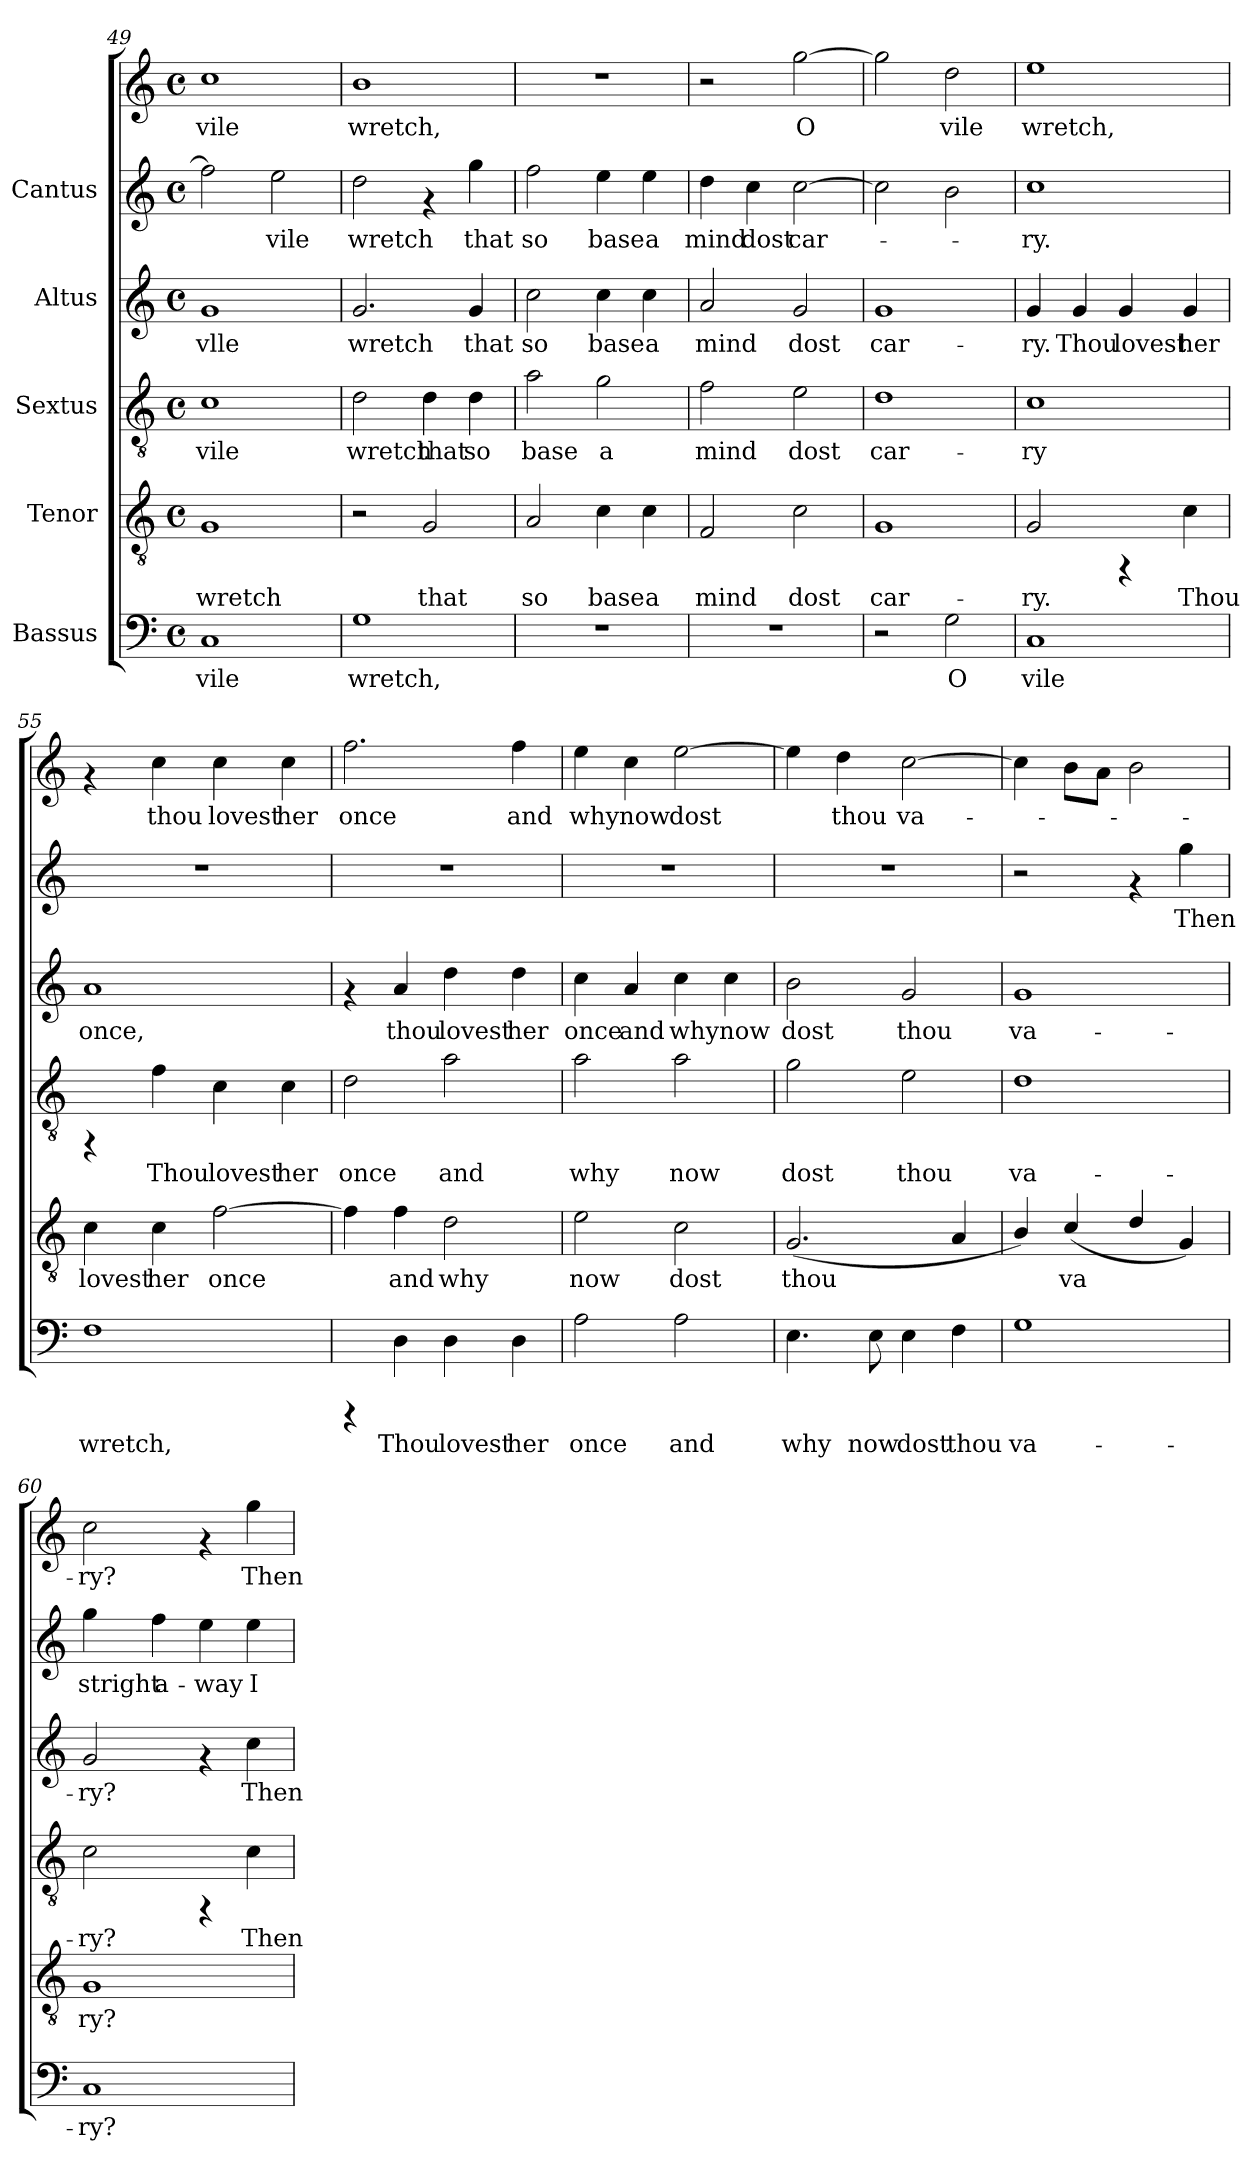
**kern	**text	**kern	**text	**kern	**text	**kern	**text	**kern	**text	**kern	**text
*part5	*part5	*part4	*part4	*part3	*part3	*part2	*part2	*part1	*part1	*part1	*part1
*staff6	*staff6	*staff5	*staff5	*staff4	*staff4	*staff3	*staff3	*staff2	*staff2	*staff1	*staff1
*I"Bassus	*	*I"Tenor	*	*I"Sextus	*	*I"Altus	*	*I"Cantus	*	*	*
*clefF4	*	*clefGv2	*	*clefGv2	*	*clefG2	*	*clefG2	*	*clefG2	*
*M4/4	*	*M4/4	*	*M4/4	*	*M4/4	*	*M4/4	*	*M4/4	*
*met(c)	*	*met(c)	*	*met(c)	*	*met(c)	*	*met(c)	*	*met(c)	*
=49	=49	=49	=49	=49	=49	=49	=49	=49	=49	=49	=49
!	!LO:LY:b:cj	!	!LO:LY:b:cj	!	!LO:LY:b:cj	!	!LO:LY:b:cj	!	!LO:LY:b:cj	!	!LO:LY:b:cj
1C	vile	1G	wretch	1c	vile	1g	vlle	2ff\]	.	1cc	vile
!	!	!	!	!	!	!	!	!	!LO:LY:b:cj	!	!
.	.	.	.	.	.	.	.	2ee\	vile	.	.
=50	=50	=50	=50	=50	=50	=50	=50	=50	=50	=50	=50
!	!LO:LY:b:cj	!	!	!	!LO:LY:b:cj	!	!LO:LY:b:cj	!	!LO:LY:b:cj	!	!LO:LY:b:cj
1G	wretch,	2r	.	2d\	wretch	2.g/	wretch	2dd\	wretch	1b	wretch,
!	!	!	!LO:LY:b:cj	!	!LO:LY:b:cj	!	!	!	!	!	!
.	.	2G/	that	4d\	that	.	.	4rf	.	.	.
!	!	!	!	!	!LO:LY:b:cj	!	!LO:LY:b:cj	!	!LO:LY:b:cj	!	!
.	.	.	.	4d\	so	4g/	that	4gg\	that	.	.
=51	=51	=51	=51	=51	=51	=51	=51	=51	=51	=51	=51
!	!	!	!LO:LY:b:cj	!	!LO:LY:b:cj	!	!LO:LY:b:cj	!	!LO:LY:b:cj	!	!
1r	.	2A/	so	2a\	base	2cc\	so	2ff\	so	1r	.
!	!	!	!LO:LY:b:cj	!	!LO:LY:b:cj	!	!LO:LY:b:cj	!	!LO:LY:b:cj	!	!
.	.	4c\	base	2g\	a	4cc\	base	4ee\	base	.	.
!	!	!	!LO:LY:b:cj	!	!	!	!LO:LY:b:cj	!	!LO:LY:b:cj	!	!
.	.	4c\	a	.	.	4cc\	a	4ee\	a	.	.
=52	=52	=52	=52	=52	=52	=52	=52	=52	=52	=52	=52
!	!	!	!LO:LY:b:cj	!	!LO:LY:b:cj	!	!LO:LY:b:cj	!	!LO:LY:b:cj	!	!
1r	.	2F/	mind	2f\	mind	2a/	mind	4dd\	mind	2r	.
!	!	!	!	!	!	!	!	!	!LO:LY:b:cj	!	!
.	.	.	.	.	.	.	.	4cc\	dost	.	.
!	!	!	!LO:LY:b:cj	!	!LO:LY:b:cj	!	!LO:LY:b:cj	!	!LO:LY:b:cj	!	!LO:LY:b:cj
.	.	2c\	dost	2e\	dost	2g/	dost	[>2cc\	car-	[>2gg\	O
=53	=53	=53	=53	=53	=53	=53	=53	=53	=53	=53	=53
!	!	!	!LO:LY:b:cj	!	!LO:LY:b:cj	!	!LO:LY:b:cj	!	!	!	!LO:LY:b:cj
2r	.	1G	car-	1d	car-	1g	car-	2cc\]	.	2gg\]	-
!	!LO:LY:b:cj	!	!	!	!	!	!	!	!	!	!LO:LY:b:cj
2G\	O	.	.	.	.	.	.	2b\	.	2dd\	vile
!!LO:LB:g=z
=54	=54	=54	=54	=54	=54	=54	=54	=54	=54	=54	=54
!	!LO:LY:b:cj	!	!LO:LY:b:cj	!	!LO:LY:b:cj	!	!LO:LY:b:cj	!	!LO:LY:b:cj	!	!LO:LY:b:cj
1C	vile	2G/	-ry.	1c	-ry	4g/	-ry.	1cc	ry.	1ee	wretch,
!	!	!	!	!	!	!	!LO:LY:b:cj	!	!	!	!
.	.	.	.	.	.	4g/	Thou	.	.	.	.
!	!	!	!	!	!	!	!LO:LY:b:cj	!	!	!	!
.	.	4rFF	.	.	.	4g/	lovest	.	.	.	.
!	!	!	!LO:LY:b:cj	!	!	!	!LO:LY:b:cj	!	!	!	!
.	.	4c\	Thou	.	.	4g/	her	.	.	.	.
=55	=55	=55	=55	=55	=55	=55	=55	=55	=55	=55	=55
!	!LO:LY:b:cj	!	!LO:LY:b:cj	!	!	!	!LO:LY:b:cj	!	!	!	!
1F	wretch,	4c\	lovest	4rFF	.	1a	once,	1r	.	4rf	.
!	!	!	!LO:LY:b:cj	!	!LO:LY:b:cj	!	!	!	!	!	!LO:LY:b:cj
.	.	4c\	her	4f\	Thou	.	.	.	.	4cc\	thou
!	!	!	!LO:LY:b:cj	!	!LO:LY:b:cj	!	!	!	!	!	!LO:LY:b:cj
.	.	[>2f\	once	4c\	lovest	.	.	.	.	4cc\	lovest
!	!	!	!	!	!LO:LY:b:cj	!	!	!	!	!	!LO:LY:b:cj
.	.	.	.	4c\	her	.	.	.	.	4cc\	her
=56	=56	=56	=56	=56	=56	=56	=56	=56	=56	=56	=56
!	!	!	!LO:LY:b:cj	!	!LO:LY:b:cj	!	!	!	!	!	!LO:LY:b:cj
4rCCC	.	4f\]	.	2d\	once	4rf	.	1r	.	2.ff\	once
!	!LO:LY:b:cj	!	!LO:LY:b:cj	!	!	!	!LO:LY:b:cj	!	!	!	!
4D\	Thou	4f\	and	.	.	4a/	thou	.	.	.	.
!	!LO:LY:b:cj	!	!LO:LY:b:cj	!	!LO:LY:b:cj	!	!LO:LY:b:cj	!	!	!	!
4D\	lovest	2d\	why	2a\	and	4dd\	lovest	.	.	.	.
!	!LO:LY:b:cj	!	!	!	!	!	!LO:LY:b:cj	!	!	!	!LO:LY:b:cj
4D\	her	.	.	.	.	4dd\	her	.	.	4ff\	and
=57	=57	=57	=57	=57	=57	=57	=57	=57	=57	=57	=57
!	!LO:LY:b:cj	!	!LO:LY:b:cj	!	!LO:LY:b:cj	!	!LO:LY:b:cj	!	!	!	!LO:LY:b:cj
2A\	once	2e\	now	2a\	why	4cc\	once	1r	.	4ee\	why
!	!	!	!	!	!	!	!LO:LY:b:cj	!	!	!	!LO:LY:b:cj
.	.	.	.	.	.	4a/	and	.	.	4cc\	now
!	!LO:LY:b:cj	!	!LO:LY:b:cj	!	!LO:LY:b:cj	!	!LO:LY:b:cj	!	!	!	!LO:LY:b:cj
2A\	and	2c\	dost	2a\	now	4cc\	why	.	.	[>2ee\	dost
!	!	!	!	!	!	!	!LO:LY:b:cj	!	!	!	!
.	.	.	.	.	.	4cc\	now	.	.	.	.
!!LO:PB:g=z
=58	=58	=58	=58	=58	=58	=58	=58	=58	=58	=58	=58
!	!LO:LY:b:cj	!	!LO:LY:b:cj	!	!LO:LY:b:cj	!	!LO:LY:b:cj	!	!	!	!LO:LY:b:cj
4.E\	why	(<2.G/	thou	2g\	dost	2b\	dost	1r	.	4ee\]	.
!	!	!	!	!	!	!	!	!	!	!	!LO:LY:b:cj
.	.	.	.	.	.	.	.	.	.	4dd\	thou
!	!LO:LY:b:cj	!	!	!	!	!	!	!	!	!	!
8E\	now	.	.	.	.	.	.	.	.	.	.
!	!LO:LY:b:cj	!	!	!	!LO:LY:b:cj	!	!LO:LY:b:cj	!	!	!	!LO:LY:b:cj
4E\	dost	.	.	2e\	thou	2g/	thou	.	.	[>2cc\	va-
!	!LO:LY:b:cj	!	!LO:LY:b:cj	!	!	!	!	!	!	!	!
4F\	thou	4A/	.	.	.	.	.	.	.	.	.
=59	=59	=59	=59	=59	=59	=59	=59	=59	=59	=59	=59
!	!LO:LY:b:cj	!	!LO:LY:b:cj	!	!LO:LY:b:cj	!	!LO:LY:b:cj	!	!	!	!
1G	va-	4B/)	.	1d	va-	1g	va-	2r	.	4cc\]	.
!	!	!	!LO:LY:b:cj	!	!	!	!	!	!	!	!
.	.	(<4c/	va-	.	.	.	.	.	.	8b\L	.
.	.	.	.	.	.	.	.	.	.	8a\J	.
!	!	!	!LO:LY:b:cj	!	!	!	!	!	!	!	!
.	.	4d/	--	.	.	.	.	4rf	.	2b\	.
!	!	!	!LO:LY:b:cj	!	!	!	!	!	!LO:LY:b:cj	!	!
.	.	4G/)	--	.	.	.	.	4gg\	-Then	.	.
=60	=60	=60	=60	=60	=60	=60	=60	=60	=60	=60	=60
!	!LO:LY:b:cj	!	!LO:LY:b:cj	!	!LO:LY:b:cj	!	!LO:LY:b:cj	!	!LO:LY:b:cj	!	!LO:LY:b:cj
1C	-ry?	1G	-ry?	2c\	-ry?	2g/	-ry?	4gg\	stright	2cc\	ry?
!	!	!	!	!	!	!	!	!	!LO:LY:b:cj	!	!
.	.	.	.	.	.	.	.	4ff\	a-	.	.
!	!	!	!	!	!	!	!	!	!LO:LY:b:cj	!	!
.	.	.	.	4rFF	.	4rf	.	4ee\	-way	4rf	.
!	!	!	!	!	!LO:LY:b:cj	!	!LO:LY:b:cj	!	!LO:LY:b:cj	!	!LO:LY:b:cj
.	.	.	.	4c\	Then	4cc\	Then	4ee\	I	4gg\	Then
=	=	=	=	=	=	=	=	=	=	=	=
*-	*-	*-	*-	*-	*-	*-	*-	*-	*-	*-	*-
